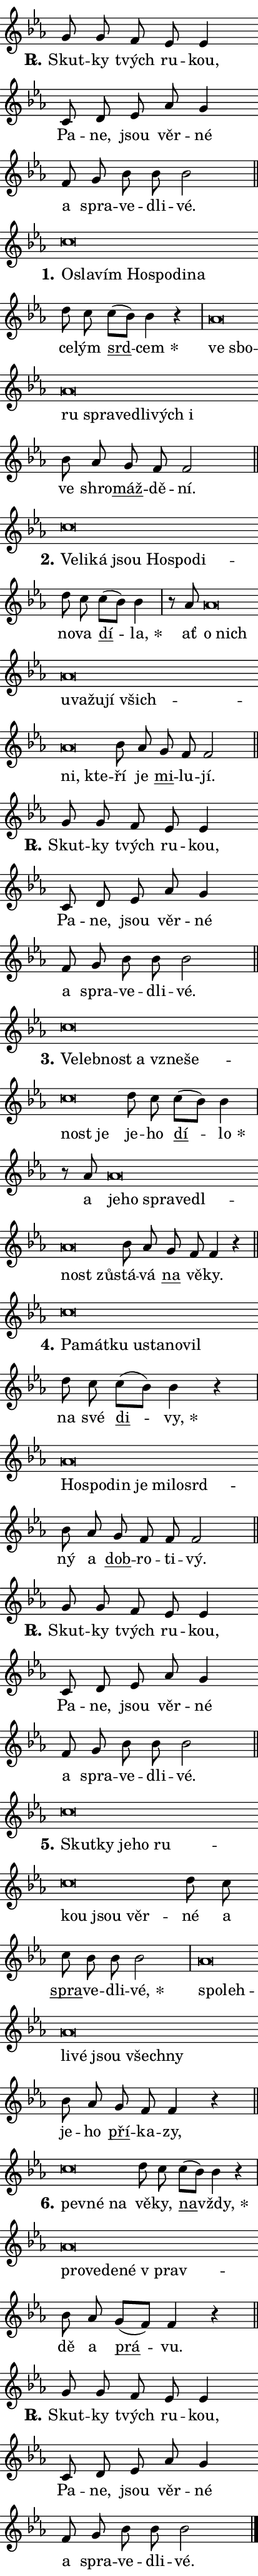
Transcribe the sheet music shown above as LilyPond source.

\version "2.24.0"
\header { tagline = "" }
\paper {
  indent = 0\cm
  top-margin = 0\cm
  right-margin = 0\cm
  bottom-margin = 0\cm
  left-margin = 0\cm
  paper-width = 7\cm
  page-breaking = #ly:one-page-breaking
  system-system-spacing.basic-distance = #11
  score-system-spacing.basic-distance = #11
  ragged-last = ##f
}


%% Author: Thomas Morley
%% https://lists.gnu.org/archive/html/lilypond-user/2020-05/msg00002.html
#(define (line-position grob)
"Returns position of @var[grob} in current system:
   @code{'start}, if at first time-step
   @code{'end}, if at last time-step
   @code{'middle} otherwise
"
  (let* ((col (ly:item-get-column grob))
         (ln (ly:grob-object col 'left-neighbor))
         (rn (ly:grob-object col 'right-neighbor))
         (col-to-check-left (if (ly:grob? ln) ln col))
         (col-to-check-right (if (ly:grob? rn) rn col))
         (break-dir-left
           (and
             (ly:grob-property col-to-check-left 'non-musical #f)
             (ly:item-break-dir col-to-check-left)))
         (break-dir-right
           (and
             (ly:grob-property col-to-check-right 'non-musical #f)
             (ly:item-break-dir col-to-check-right))))
        (cond ((eqv? 1 break-dir-left) 'start)
              ((eqv? -1 break-dir-right) 'end)
              (else 'middle))))

#(define (tranparent-at-line-position vctor)
  (lambda (grob)
  "Relying on @code{line-position} select the relevant enry from @var{vctor}.
Used to determine transparency,"
    (case (line-position grob)
      ((end) (not (vector-ref vctor 0)))
      ((middle) (not (vector-ref vctor 1)))
      ((start) (not (vector-ref vctor 2))))))

noteHeadBreakVisibility =
#(define-music-function (break-visibility)(vector?)
"Makes @code{NoteHead}s transparent relying on @var{break-visibility}"
#{
  \override NoteHead.transparent =
    #(tranparent-at-line-position break-visibility)
#})

#(define delete-ledgers-for-transparent-note-heads
  (lambda (grob)
    "Reads whether a @code{NoteHead} is transparent.
If so this @code{NoteHead} is removed from @code{'note-heads} from
@var{grob}, which is supposed to be @code{LedgerLineSpanner}.
As a result ledgers are not printed for this @code{NoteHead}"
    (let* ((nhds-array (ly:grob-object grob 'note-heads))
           (nhds-list
             (if (ly:grob-array? nhds-array)
                 (ly:grob-array->list nhds-array)
                 '()))
           ;; Relies on the transparent-property being done before
           ;; Staff.LedgerLineSpanner.after-line-breaking is executed.
           ;; This is fragile ...
           (to-keep
             (remove
               (lambda (nhd)
                 (ly:grob-property nhd 'transparent #f))
               nhds-list)))
      ;; TODO find a better method to iterate over grob-arrays, similiar
      ;; to filter/remove etc for lists
      ;; For now rebuilt from scratch
      (set! (ly:grob-object grob 'note-heads)  '())
      (for-each
        (lambda (nhd)
          (ly:pointer-group-interface::add-grob grob 'note-heads nhd))
        to-keep))))

hideNotes = {
  \noteHeadBreakVisibility #begin-of-line-visible
}
unHideNotes = {
  \noteHeadBreakVisibility #all-visible
}

% work-around for resetting accidentals
% https://lilypond.org/doc/v2.23/Documentation/notation/displaying-rhythms#unmetered-music
cadenzaMeasure = {
  \cadenzaOff
  \partial 1024 s1024
  \cadenzaOn
}

#(define-markup-command (accent layout props text) (markup?)
  "Underline accented syllable"
  (interpret-markup layout props
    #{\markup \override #'(offset . 4.3) \underline { #text }#}))

responsum = \markup \concat {
  "R" \hspace #-1.05 \path #0.1 #'((moveto 0 0.07) (lineto 0.9 0.8)) \hspace #0.05 "."
}

\layout {
    \context {
        \Staff
        \remove "Time_signature_engraver"
        \override LedgerLineSpanner.after-line-breaking = #delete-ledgers-for-transparent-note-heads
    }
    \context {
        \Voice {
            \override NoteHead.output-attributes = #'((class . "notehead"))
            \override Hairpin.height = #0.55
        }
    }
    \context {
        \Lyrics {
            \override StanzaNumber.output-attributes = #'((class . "stanzanumber"))
            \override LyricSpace.minimum-distance = #0.9
            \override LyricText.font-name = #"TeX Gyre Schola"
            \override LyricText.font-size = 1
            \override StanzaNumber.font-name = #"TeX Gyre Schola Bold"
            \override StanzaNumber.font-size = 1
        }
    }
}

% magnetic-lyrics.ily
%
%   written by
%     Jean Abou Samra <jean@abou-samra.fr>
%     Werner Lemberg <wl@gnu.org>
%
%   adapted by
%     Jiri Hon <jiri.hon@gmail.com>
%
% Version 2022-Apr-15

% https://www.mail-archive.com/lilypond-user@gnu.org/msg149350.html

#(define (Left_hyphen_pointer_engraver context)
   "Collect syllable-hyphen-syllable occurrences in lyrics and store
them in properties.  This engraver only looks to the left.  For
example, if the lyrics input is @code{foo -- bar}, it does the
following.

@itemize @bullet
@item
Set the @code{text} property of the @code{LyricHyphen} grob between
@q{foo} and @q{bar} to @code{foo}.

@item
Set the @code{left-hyphen} property of the @code{LyricText} grob with
text @q{foo} to the @code{LyricHyphen} grob between @q{foo} and
@q{bar}.
@end itemize

Use this auxiliary engraver in combination with the
@code{lyric-@/text::@/apply-@/magnetic-@/offset!} hook."
   (let ((hyphen #f)
         (text #f))
     (make-engraver
      (acknowledgers
       ((lyric-syllable-interface engraver grob source-engraver)
        (set! text grob)))
      (end-acknowledgers
       ((lyric-hyphen-interface engraver grob source-engraver)
        ;(when (not (grob::has-interface grob 'lyric-space-interface))
          (set! hyphen grob)));)
      ((stop-translation-timestep engraver)
       (when (and text hyphen)
         (ly:grob-set-object! text 'left-hyphen hyphen))
       (set! text #f)
       (set! hyphen #f)))))

#(define (lyric-text::apply-magnetic-offset! grob)
   "If the space between two syllables is less than the value in
property @code{LyricText@/.details@/.squash-threshold}, move the right
syllable to the left so that it gets concatenated with the left
syllable.

Use this function as a hook for
@code{LyricText@/.after-@/line-@/breaking} if the
@code{Left_@/hyphen_@/pointer_@/engraver} is active."
   (let ((hyphen (ly:grob-object grob 'left-hyphen #f)))
     (when hyphen
       (let ((left-text (ly:spanner-bound hyphen LEFT)))
         (when (grob::has-interface left-text 'lyric-syllable-interface)
           (let* ((common (ly:grob-common-refpoint grob left-text X))
                  (this-x-ext (ly:grob-extent grob common X))
                  (left-x-ext
                   (begin
                     ;; Trigger magnetism for left-text.
                     (ly:grob-property left-text 'after-line-breaking)
                     (ly:grob-extent left-text common X)))
                  ;; `delta` is the gap width between two syllables.
                  (delta (- (interval-start this-x-ext)
                            (interval-end left-x-ext)))
                  (details (ly:grob-property grob 'details))
                  (threshold (assoc-get 'squash-threshold details 0.2)))
             (when (< delta threshold)
               (let* (;; We have to manipulate the input text so that
                      ;; ligatures crossing syllable boundaries are not
                      ;; disabled.  For languages based on the Latin
                      ;; script this is essentially a beautification.
                      ;; However, for non-Western scripts it can be a
                      ;; necessity.
                      (lt (ly:grob-property left-text 'text))
                      (rt (ly:grob-property grob 'text))
                      (is-space (grob::has-interface hyphen 'lyric-space-interface))
                      (space (if is-space " " ""))
                      (space-markup (grob-interpret-markup grob " "))
                      (space-size (interval-length (ly:stencil-extent space-markup X)))
                      (extra-delta (if is-space space-size 0))
                      ;; Append new syllable.
                      (ltrt-space (if (and (string? lt) (string? rt))
                                (string-append lt space rt)
                                (make-concat-markup (list lt space rt))))
                      ;; Right-align `ltrt` to the right side.
                      (ltrt-space-markup (grob-interpret-markup
                               grob
                               (make-translate-markup
                                (cons (interval-length this-x-ext) 0)
                                (make-right-align-markup ltrt-space)))))
                 (begin
                   ;; Don't print `left-text`.
                   (ly:grob-set-property! left-text 'stencil #f)
                   ;; Set text and stencil (which holds all collected
                   ;; syllables so far) and shift it to the left.
                   (ly:grob-set-property! grob 'text ltrt-space)
                   (ly:grob-set-property! grob 'stencil ltrt-space-markup)
                   (ly:grob-translate-axis! grob (- (- delta extra-delta)) X))))))))))


#(define (lyric-hyphen::displace-bounds-first grob)
   ;; Make very sure this callback isn't triggered too early.
   (let ((left (ly:spanner-bound grob LEFT))
         (right (ly:spanner-bound grob RIGHT)))
     (ly:grob-property left 'after-line-breaking)
     (ly:grob-property right 'after-line-breaking)
     (ly:lyric-hyphen::print grob)))

squashThreshold = #0.4

\layout {
  \context {
    \Lyrics
    \consists #Left_hyphen_pointer_engraver
    \override LyricText.after-line-breaking =
      #lyric-text::apply-magnetic-offset!
    \override LyricHyphen.stencil = #lyric-hyphen::displace-bounds-first
    \override LyricText.details.squash-threshold = \squashThreshold
    \override LyricHyphen.minimum-distance = 0
    \override LyricHyphen.minimum-length = \squashThreshold
  }
}

squash = \override LyricText.details.squash-threshold = 9999
unSquash = \override LyricText.details.squash-threshold = \squashThreshold

left = \override LyricText.self-alignment-X = #LEFT
unLeft = \revert LyricText.self-alignment-X

starOffset = #(lambda (grob) 
                (let ((x_offset (ly:self-alignment-interface::aligned-on-x-parent grob)))
                  (if (= x_offset 0) 0 (+ x_offset 1.2))))

star = #(define-music-function (syllable)(string?)
"Append star separator at the end of a syllable"
#{
  \once \override LyricText.X-offset = #starOffset
  \lyricmode { \markup {
    #syllable
    \override #'((font-name . "TeX Gyre Schola Bold")) \hspace #0.2 \lower #0.65 \larger "*"
  } }
#})

starAccent = #(define-music-function (syllable)(string?)
"Append star separator at the end of a syllable and make accent"
#{
  \once \override LyricText.X-offset = #starOffset
  \lyricmode { \markup {
    \accent #syllable
    \override #'((font-name . "TeX Gyre Schola Bold")) \hspace #0.2 \lower #0.65 \larger "*"
  } }
#})

breath = #(define-music-function (syllable)(string?)
"Append breathing indicator at the end of a syllable"
#{
  \lyricmode { \markup { #syllable "+" } }
#})

optionalBreath = #(define-music-function (syllable)(string?)
"Append optional breathing indicator at the end of a syllable"
#{
  \lyricmode { \markup { #syllable "(+)" } }
#})


\score {
    <<
        \new Voice = "melody" { \cadenzaOn \key es \major \relative { g'8 g f es es4 \bar "" c8 d es as g4 \bar "" f8 g bes bes bes2 \cadenzaMeasure \bar "||" \break } }
        \new Lyrics \lyricsto "melody" { \lyricmode { \set stanza = \responsum
Skut -- ky tvých ru -- kou, Pa -- ne, jsou věr -- né a spra -- ve -- dli -- vé. } }
    >>
    \layout {}
}

\score {
    <<
        \new Voice = "melody" { \cadenzaOn \key es \major \relative { c''\breve*1/16 \hideNotes \breve*1/16 \bar "" \breve*1/16 \bar "" \breve*1/16 \bar "" \breve*1/16 \bar "" \breve*1/16 \breve*1/16 \bar "" \unHideNotes d8 c \bar "" c[( bes)] bes4 r \cadenzaMeasure \bar "|" as\breve*1/16 \hideNotes \breve*1/16 \bar "" \breve*1/16 \bar "" \breve*1/16 \bar "" \breve*1/16 \bar "" \breve*1/16 \bar "" \breve*1/16 \breve*1/16 \bar "" \unHideNotes bes8 as \bar "" g f f2 \cadenzaMeasure \bar "||" \break } }
        \new Lyrics \lyricsto "melody" { \lyricmode { \set stanza = "1."
\left O -- \squash sla -- vím Ho -- spo -- di -- na \unLeft \unSquash ce -- lým \markup \accent srd -- \star cem \left ve \squash sbo -- ru spra -- ve -- dli -- vých i \unLeft \unSquash ve shro -- \markup \accent máž -- dě -- ní. } }
    >>
    \layout {}
}

\score {
    <<
        \new Voice = "melody" { \cadenzaOn \key es \major \relative { c''\breve*1/16 \hideNotes \breve*1/16 \bar "" \breve*1/16 \bar "" \breve*1/16 \bar "" \breve*1/16 \bar "" \breve*1/16 \breve*1/16 \bar "" \unHideNotes d8 c \bar "" c[( bes)] bes4 \cadenzaMeasure \bar "|" r8 as8 as\breve*1/16 \hideNotes \breve*1/16 \bar "" \breve*1/16 \bar "" \breve*1/16 \bar "" \breve*1/16 \bar "" \breve*1/16 \bar "" \breve*1/16 \bar "" \breve*1/16 \breve*1/16 \bar "" \unHideNotes bes8 as \bar "" g f f2 \cadenzaMeasure \bar "||" \break } }
        \new Lyrics \lyricsto "melody" { \lyricmode { \set stanza = "2."
\left Ve -- \squash li -- ká jsou Ho -- spo -- di -- \unLeft \unSquash no -- va \markup \accent dí -- \star la, ať \left o \squash nich u -- va -- žu -- jí všich -- ni, kte -- \unLeft \unSquash ří je \markup \accent mi -- lu -- jí. } }
    >>
    \layout {}
}

\score {
    <<
        \new Voice = "melody" { \cadenzaOn \key es \major \relative { g'8 g f es es4 \bar "" c8 d es as g4 \bar "" f8 g bes bes bes2 \cadenzaMeasure \bar "||" \break } }
        \new Lyrics \lyricsto "melody" { \lyricmode { \set stanza = \responsum
Skut -- ky tvých ru -- kou, Pa -- ne, jsou věr -- né a spra -- ve -- dli -- vé. } }
    >>
    \layout {}
}

\score {
    <<
        \new Voice = "melody" { \cadenzaOn \key es \major \relative { c''\breve*1/16 \hideNotes \breve*1/16 \bar "" \breve*1/16 \bar "" \breve*1/16 \bar "" \breve*1/16 \bar "" \breve*1/16 \bar "" \breve*1/16 \breve*1/16 \bar "" \unHideNotes d8 c \bar "" c[( bes)] bes4 \cadenzaMeasure \bar "|" r8 as8 as\breve*1/16 \hideNotes \breve*1/16 \bar "" \breve*1/16 \bar "" \breve*1/16 \bar "" \breve*1/16 \bar "" \breve*1/16 \breve*1/16 \bar "" \unHideNotes bes8 as \bar "" g f f4 r \cadenzaMeasure \bar "||" \break } }
        \new Lyrics \lyricsto "melody" { \lyricmode { \set stanza = "3."
\left Ve -- \squash leb -- nost a vzne -- še -- nost je \unLeft \unSquash je -- ho \markup \accent dí -- \star lo a \left je -- \squash ho spra -- ve -- dl -- nost zů -- \unLeft \unSquash stá -- vá \markup \accent na vě -- ky. } }
    >>
    \layout {}
}

\score {
    <<
        \new Voice = "melody" { \cadenzaOn \key es \major \relative { c''\breve*1/16 \hideNotes \breve*1/16 \bar "" \breve*1/16 \bar "" \breve*1/16 \bar "" \breve*1/16 \bar "" \breve*1/16 \breve*1/16 \bar "" \unHideNotes d8 c \bar "" c[( bes)] bes4 r \cadenzaMeasure \bar "|" as\breve*1/16 \hideNotes \breve*1/16 \bar "" \breve*1/16 \bar "" \breve*1/16 \bar "" \breve*1/16 \bar "" \breve*1/16 \breve*1/16 \bar "" \unHideNotes bes8 as \bar "" g f f f2 \cadenzaMeasure \bar "||" \break } }
        \new Lyrics \lyricsto "melody" { \lyricmode { \set stanza = "4."
\left Pa -- \squash mát -- ku u -- sta -- no -- vil \unLeft \unSquash na své \markup \accent di -- \star vy, \left Ho -- \squash spo -- din je mi -- lo -- srd -- \unLeft \unSquash ný a \markup \accent dob -- ro -- ti -- vý. } }
    >>
    \layout {}
}

\score {
    <<
        \new Voice = "melody" { \cadenzaOn \key es \major \relative { g'8 g f es es4 \bar "" c8 d es as g4 \bar "" f8 g bes bes bes2 \cadenzaMeasure \bar "||" \break } }
        \new Lyrics \lyricsto "melody" { \lyricmode { \set stanza = \responsum
Skut -- ky tvých ru -- kou, Pa -- ne, jsou věr -- né a spra -- ve -- dli -- vé. } }
    >>
    \layout {}
}

\score {
    <<
        \new Voice = "melody" { \cadenzaOn \key es \major \relative { c''\breve*1/16 \hideNotes \breve*1/16 \bar "" \breve*1/16 \bar "" \breve*1/16 \bar "" \breve*1/16 \bar "" \breve*1/16 \bar "" \breve*1/16 \breve*1/16 \bar "" \unHideNotes d8 c \bar "" c bes bes bes2 \cadenzaMeasure \bar "|" as\breve*1/16 \hideNotes \breve*1/16 \bar "" \breve*1/16 \bar "" \breve*1/16 \bar "" \breve*1/16 \bar "" \breve*1/16 \breve*1/16 \bar "" \unHideNotes bes8 as \bar "" g f f4 r \cadenzaMeasure \bar "||" \break } }
        \new Lyrics \lyricsto "melody" { \lyricmode { \set stanza = "5."
\left Skut -- \squash ky je -- ho ru -- kou jsou věr -- \unLeft \unSquash né a \markup \accent spra -- ve -- dli -- \star vé, \left spo -- \squash leh -- li -- vé jsou všech -- ny \unLeft \unSquash je -- ho \markup \accent pří -- ka -- zy, } }
    >>
    \layout {}
}

\score {
    <<
        \new Voice = "melody" { \cadenzaOn \key es \major \relative { c''\breve*1/16 \hideNotes \breve*1/16 \breve*1/16 \bar "" \unHideNotes d8 c \bar "" c[( bes)] bes4 r \cadenzaMeasure \bar "|" as\breve*1/16 \hideNotes \breve*1/16 \bar "" \breve*1/16 \bar "" \breve*1/16 \breve*1/16 \bar "" \unHideNotes bes8 as \bar "" g[( f)] f4 r \cadenzaMeasure \bar "||" \break } }
        \new Lyrics \lyricsto "melody" { \lyricmode { \set stanza = "6."
\left pev -- \squash né na \unLeft \unSquash vě -- ky, \markup \accent na -- \star vždy, \left pro -- \squash ve -- de -- né "v prav" -- \unLeft \unSquash dě a \markup \accent prá -- vu. } }
    >>
    \layout {}
}

\score {
    <<
        \new Voice = "melody" { \cadenzaOn \key es \major \relative { g'8 g f es es4 \bar "" c8 d es as g4 \bar "" f8 g bes bes bes2 \cadenzaMeasure \bar "||" \break } \bar "|." }
        \new Lyrics \lyricsto "melody" { \lyricmode { \set stanza = \responsum
Skut -- ky tvých ru -- kou, Pa -- ne, jsou věr -- né a spra -- ve -- dli -- vé. } }
    >>
    \layout {}
}
